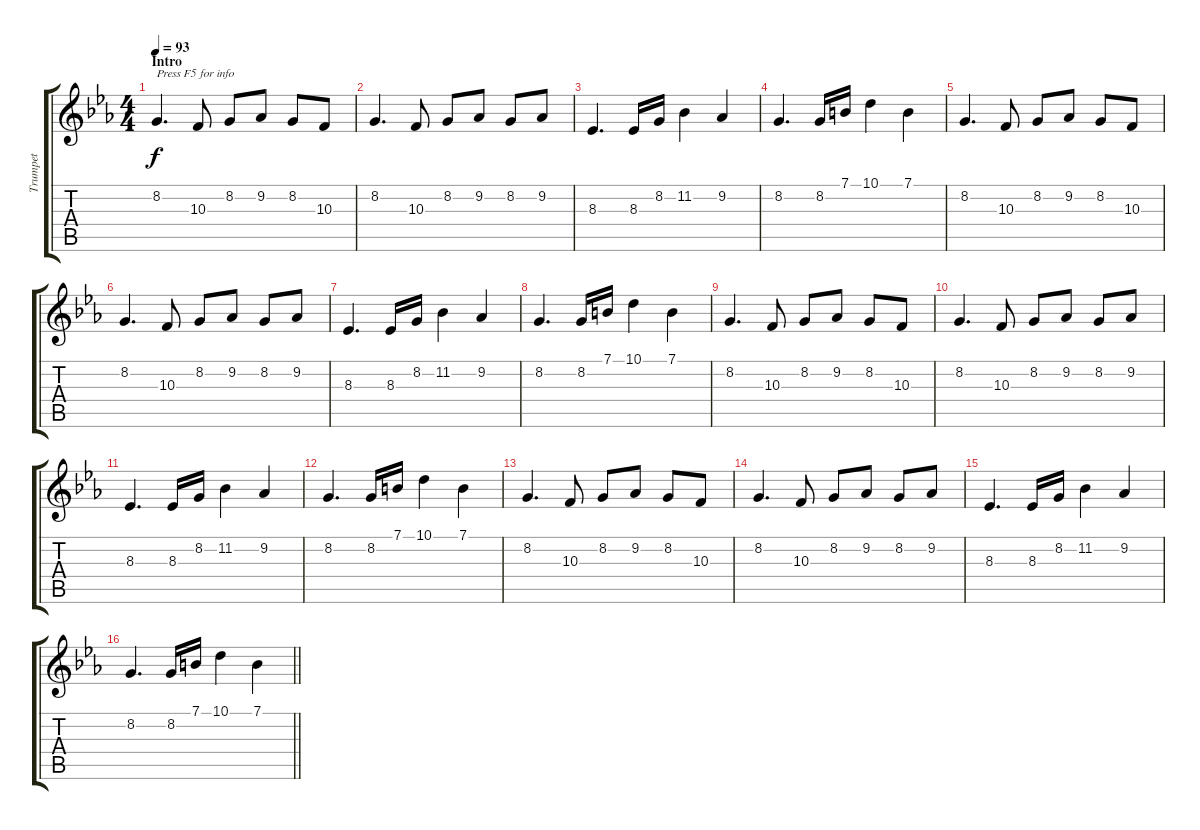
\track ("Trumpet" "Trumpet") {instrument trumpet}
\staff {score tabs}
\tuning (E4 B3 G3 D3 A2 E2) {hide}
\ts (4 4)
\section ("" "Intro")
\tempo 93
\clef g2
\ks eb
8.2.4{d txt "Press F5 for info" dy f instrument trumpet} 10.3.8 8.2.8 9.2.8 8.2.8 10.3.8 |
8.2.4{d} 10.3.8 8.2.8 9.2.8 8.2.8 9.2.8 |
8.3.4{d} 8.3.16 8.2.16 11.2.4 9.2.4 |
8.2.4{d} 8.2.16 7.1.16 10.1.4 7.1.4 |
8.2.4{d} 10.3.8 8.2.8 9.2.8 8.2.8 10.3.8 |
8.2.4{d} 10.3.8 8.2.8 9.2.8 8.2.8 9.2.8 |
8.3.4{d} 8.3.16 8.2.16 11.2.4 9.2.4 |
8.2.4{d} 8.2.16 7.1.16 10.1.4 7.1.4 |
8.2.4{d} 10.3.8 8.2.8 9.2.8 8.2.8 10.3.8 |
8.2.4{d} 10.3.8 8.2.8 9.2.8 8.2.8 9.2.8 |
8.3.4{d} 8.3.16 8.2.16 11.2.4 9.2.4 |
8.2.4{d} 8.2.16 7.1.16 10.1.4 7.1.4 |
8.2.4{d} 10.3.8 8.2.8 9.2.8 8.2.8 10.3.8 |
8.2.4{d} 10.3.8 8.2.8 9.2.8 8.2.8 9.2.8 |
8.3.4{d} 8.3.16 8.2.16 11.2.4 9.2.4 |
\barLineRight lightlight
8.2.4{d} 8.2.16 7.1.16 10.1.4 7.1.4
